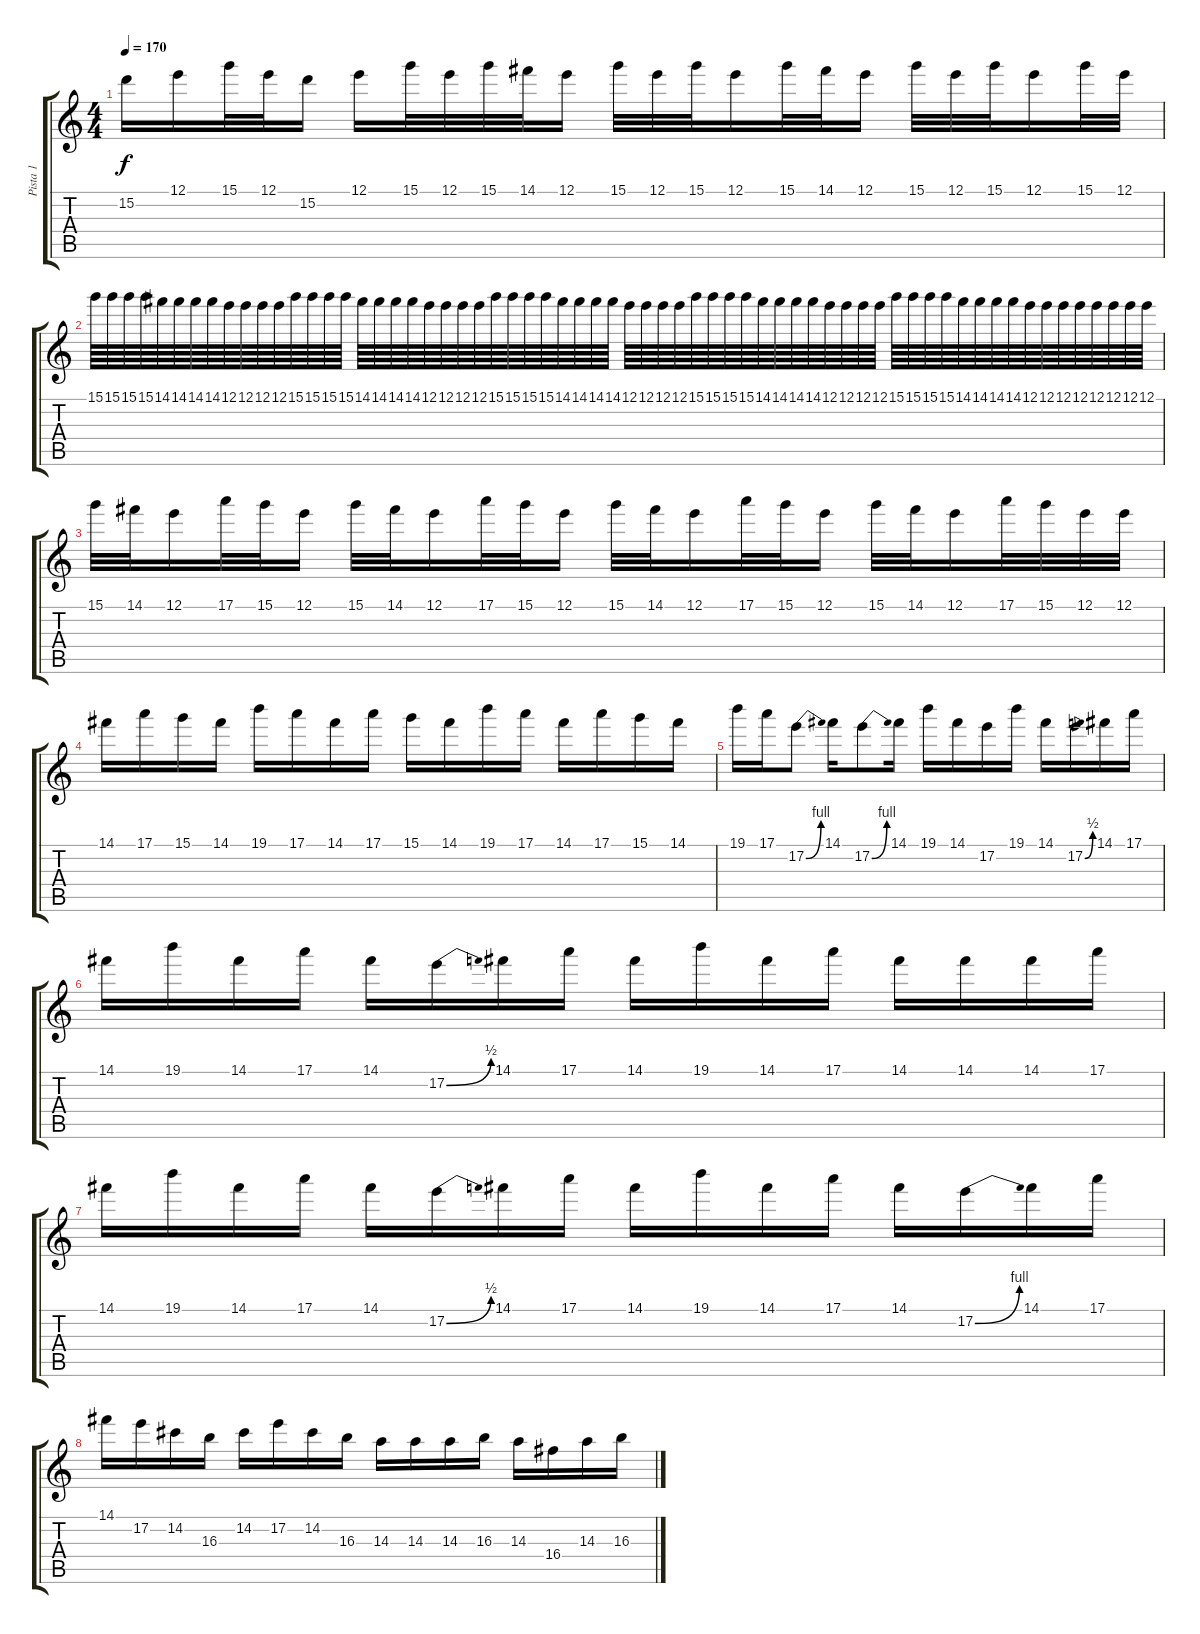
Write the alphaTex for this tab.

\track ("Pista 1" "Pista 1") {instrument distortionguitar}
\staff {score tabs}
\tuning (E4 B3 G3 D3 A2 E2) {hide}
\ts (4 4)
\tempo 170
\clef g2
\ks c
15.2.16{dy f} 12.1.16 15.1.32 12.1.32 15.2.16 12.1.16 15.1.32 12.1.32 15.1.32 14.1.32 12.1.16 15.1.32 12.1.32 15.1.32 12.1.16 15.1.32 14.1.32 12.1.16 15.1.32 12.1.32 15.1.32 12.1.16 15.1.32 12.1.32 |
15.1.64 15.1.64 15.1.64 15.1.64 14.1.64 14.1.64 14.1.64 14.1.64 12.1.64 12.1.64 12.1.64 12.1.64 15.1.64 15.1.64 15.1.64 15.1.64 14.1.64 14.1.64 14.1.64 14.1.64 12.1.64 12.1.64 12.1.64 12.1.64 15.1.64 15.1.64 15.1.64 15.1.64 14.1.64 14.1.64 14.1.64 14.1.64 12.1.64 12.1.64 12.1.64 12.1.64 15.1.64 15.1.64 15.1.64 15.1.64 14.1.64 14.1.64 14.1.64 14.1.64 12.1.64 12.1.64 12.1.64 12.1.64 15.1.64 15.1.64 15.1.64 15.1.64 14.1.64 14.1.64 14.1.64 14.1.64 12.1.64 12.1.64 12.1.64 12.1.64 12.1.64 12.1.64 12.1.64 12.1.64 |
15.1.32 14.1.32 12.1.16 17.1.32 15.1.32 12.1.16 15.1.32 14.1.32 12.1.16 17.1.32 15.1.32 12.1.16 15.1.32 14.1.32 12.1.16 17.1.32 15.1.32 12.1.16 15.1.32 14.1.32 12.1.16 17.1.32 15.1.32 12.1.32 12.1.32 |
14.1.16 17.1.16 15.1.16 14.1.16 19.1.16 17.1.16 14.1.16 17.1.16 15.1.16 14.1.16 19.1.16 17.1.16 14.1.16 17.1.16 15.1.16 14.1.16 |
19.1.16 17.1.16 17.2{be (bend 0 0 60 4)}.8 14.1.16 17.2{be (bend 0 0 60 4)}.8 14.1.16 19.1.16 14.1.16 17.2.16 19.1.16 14.1.16 17.2{be (bend 0 0 60 2)}.16 14.1.16 17.1.16 |
14.1.16 19.1.16 14.1.16 17.1.16 14.1.16 17.2{be (bend 0 0 60 2)}.16 14.1.16 17.1.16 14.1.16 19.1.16 14.1.16 17.1.16 14.1.16 14.1.16 14.1.16 17.1.16 |
14.1.16 19.1.16 14.1.16 17.1.16 14.1.16 17.2{be (bend 0 0 60 2)}.16 14.1.16 17.1.16 14.1.16 19.1.16 14.1.16 17.1.16 14.1.16 17.2{be (bend 0 0 60 4)}.16 14.1.16 17.1.16 |
14.1.16 17.2.16 14.2.16 16.3.16 14.2.16 17.2.16 14.2.16 16.3.16 14.3.16 14.3.16 14.3.16 16.3.16 14.3.16 16.4.16 14.3.16 16.3.16
